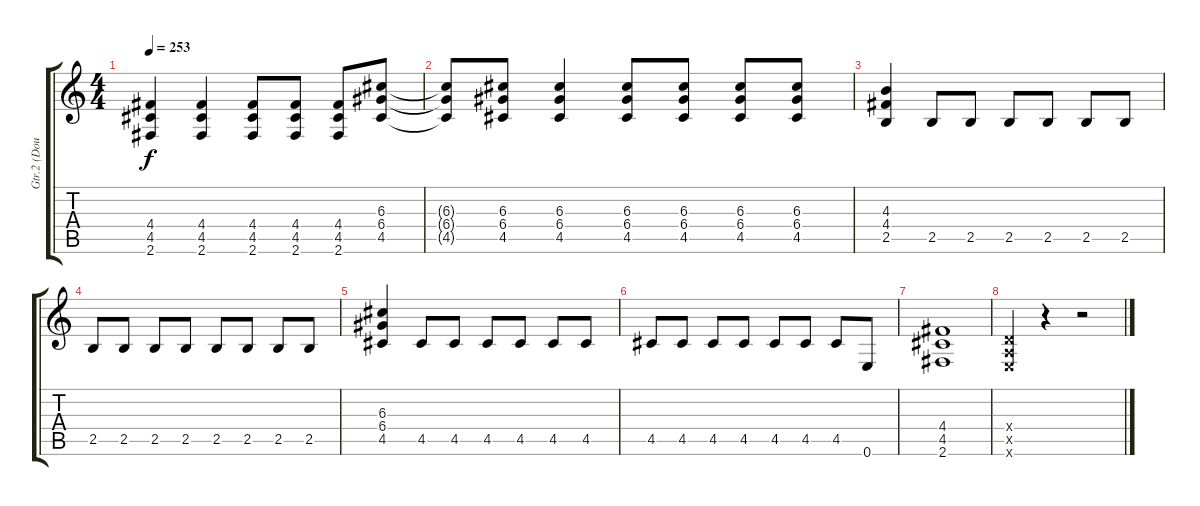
\track ("Gtr.2 (Doubled)" "Gtr.2 (Dou") {instrument overdrivenguitar}
\staff {score tabs}
\tuning (E4 B3 G3 D3 A2 E2) {hide}
\ts (4 4)
\tempo 253
\clef g2
\ks c
(4.4 4.5 2.6).4{dy f} (4.4 4.5 2.6).4 (4.4 4.5 2.6).8 (4.4 4.5 2.6).8 (4.4 4.5 2.6).8 (6.3 6.4 4.5).8 |
(6.3{t} 6.4{t} 4.5{t}).8 (6.3 6.4 4.5).8 (6.3 6.4 4.5).4 (6.3 6.4 4.5).8 (6.3 6.4 4.5).8 (6.3 6.4 4.5).8 (6.3 6.4 4.5).8 |
(4.3 4.4 2.5).4 2.5.8 2.5.8 2.5.8 2.5.8 2.5.8 2.5.8 |
2.5.8 2.5.8 2.5.8 2.5.8 2.5.8 2.5.8 2.5.8 2.5.8 |
(6.3 6.4 4.5).4 4.5.8 4.5.8 4.5.8 4.5.8 4.5.8 4.5.8 |
4.5.8 4.5.8 4.5.8 4.5.8 4.5.8 4.5.8 4.5.8 0.6.8 |
(4.4 4.5 2.6).1 |
(0.4{x} 0.5{x} 0.6{x}).4 r.4 r.2
